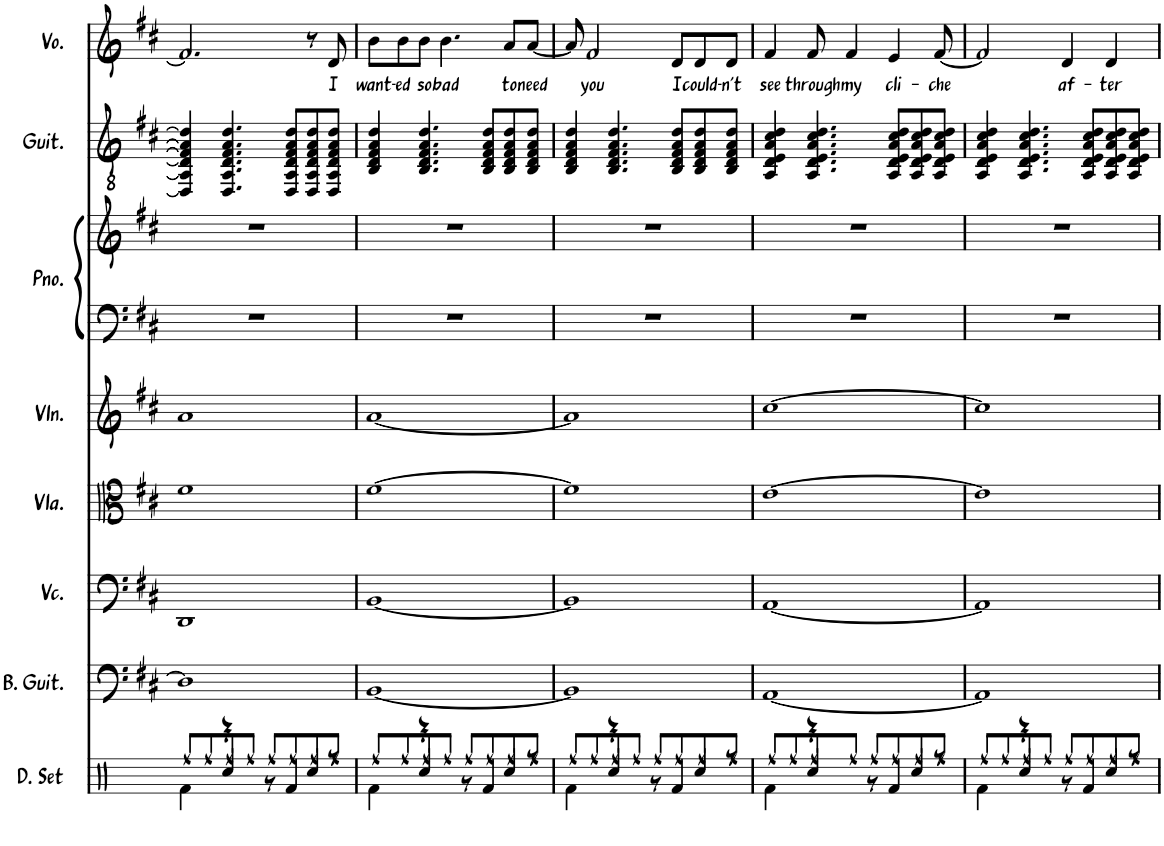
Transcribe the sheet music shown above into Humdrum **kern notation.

**kern	**kern	**kern	**kern	**kern	**kern	**kern	**kern	**kern	**text
*part8	*part7	*part6	*part5	*part4	*part3	*part3	*part2	*part1	*part1
*staff9	*staff8	*staff7	*staff6	*staff5	*staff4	*staff3	*staff2	*staff1	*staff1
*I"Drumset	*I"Bass Guitar	*I"Violoncello	*I"Viola	*I"Violin	*I"Piano	*	*I"Acoustic Guitar	*I"Voice	*
*I'D. Set	*I'B. Guit.	*I'Vc.	*I'Vla.	*I'Vln.	*I'Pno.	*	*I'Guit.	*I'Vo.	*
!!LO:PB:g=z
*clefX	*clefF4	*clefF4	*clefC3	*clefG2	*clefF4	*clefG2	*clefGv2	*clefG2	*
*	*Trd7c12	*	*	*	*	*	*	*	*
*k[]	*k[f#c#]	*k[f#c#]	*k[f#c#]	*k[f#c#]	*k[f#c#]	*k[f#c#]	*k[f#c#]	*k[f#c#]	*
*M4/4	*M4/4	*M4/4	*M4/4	*M4/4	*M4/4	*M4/4	*M4/4	*M4/4	*
=54	=54	=54	=54	=54	=54	=54	=54	=54	=54
*^	*	*	*	*	*	*	*	*	*
*	*^	*	*	*	*	*	*	*	*	*
8Rff/L	4Rf\	4ryy	1D]	1DD	1f#	1a	1r	1r	4DD/] 4AA/] 4D/] 4F#/] 4A/] 4d/]	2.f#/]	.
8Rff/	.	.	.	.	.	.	.	.	.	.	.
8Rff/	4r	4Rcc/	.	.	.	.	.	.	4.DD/ 4.AA/ 4.D/ 4.F#/ 4.A/ 4.d/	.	.
8Rff/J	.	.	.	.	.	.	.	.	.	.	.
8Rff/L	8r	4ryy	.	.	.	.	.	.	.	.	.
8Rff/	4Rf/	.	.	.	.	.	.	.	8DD/ 8AA/ 8D/ 8F#/ 8A/ 8d/L	.	.
8Rff/	.	4Rcc/	.	.	.	.	.	.	8DD/ 8AA/ 8D/ 8F#/ 8A/ 8d/	8r	.
!	!	!	!	!	!	!	!	!	!	!	!LO:LY:b
8Rff/J	8r	.	.	.	.	.	.	.	8DD/ 8AA/ 8D/ 8F#/ 8A/ 8d/J	8d/	I
=55	=55	=55	=55	=55	=55	=55	=55	=55	=55	=55	=55
!	!	!	!	!	!	!	!	!	!	!	!LO:LY:b
8Rff/L	4Rf\	4ryy	[1BB	[1BB	[1f#	[1a	1r	1r	4BB/ 4D/ 4F#/ 4A/ 4d/	8b\L	want-
!	!	!	!	!	!	!	!	!	!	!	!LO:LY:b
8Rff/	.	.	.	.	.	.	.	.	.	8b\	-ed
!	!	!	!	!	!	!	!	!	!	!	!LO:LY:b
8Rff/	4r	4Rcc/	.	.	.	.	.	.	4.BB/ 4.D/ 4.F#/ 4.A/ 4.d/	8b\J	so
!	!	!	!	!	!	!	!	!	!	!	!LO:LY:b
8Rff/J	.	.	.	.	.	.	.	.	.	4.b\	bad
8Rff/L	8r	4ryy	.	.	.	.	.	.	.	.	.
8Rff/	4Rf/	.	.	.	.	.	.	.	8BB/ 8D/ 8F#/ 8A/ 8d/L	.	.
!	!	!	!	!	!	!	!	!	!	!	!LO:LY:b
8Rff/	.	4Rcc/	.	.	.	.	.	.	8BB/ 8D/ 8F#/ 8A/ 8d/	8a/L	to
!	!	!	!	!	!	!	!	!	!	!	!LO:LY:b
8Rff/J	8r	.	.	.	.	.	.	.	8BB/ 8D/ 8F#/ 8A/ 8d/J	[8a/J	need
=56	=56	=56	=56	=56	=56	=56	=56	=56	=56	=56	=56
8Rff/L	4Rf\	4ryy	1BB]	1BB]	1f#]	1a]	1r	1r	4BB/ 4D/ 4F#/ 4A/ 4d/	8a/]	.
!	!	!	!	!	!	!	!	!	!	!	!LO:LY:b
8Rff/	.	.	.	.	.	.	.	.	.	2f#/	you
8Rff/	4r	4Rcc/	.	.	.	.	.	.	4.BB/ 4.D/ 4.F#/ 4.A/ 4.d/	.	.
8Rff/J	.	.	.	.	.	.	.	.	.	.	.
8Rff/L	8r	4ryy	.	.	.	.	.	.	.	.	.
!	!	!	!	!	!	!	!	!	!	!	!LO:LY:b
8Rff/	4Rf/	.	.	.	.	.	.	.	8BB/ 8D/ 8F#/ 8A/ 8d/L	8d/L	I
!	!	!	!	!	!	!	!	!	!	!	!LO:LY:b
8Rff/	.	4Rcc/	.	.	.	.	.	.	8BB/ 8D/ 8F#/ 8A/ 8d/	8d/	could-
!	!	!	!	!	!	!	!	!	!	!	!LO:LY:b
8Rff/J	8r	.	.	.	.	.	.	.	8BB/ 8D/ 8F#/ 8A/ 8d/J	8d/J	-n't
=57	=57	=57	=57	=57	=57	=57	=57	=57	=57	=57	=57
!	!	!	!	!	!	!	!	!	!	!	!LO:LY:b
8Rff/L	4Rf\	4ryy	[1AA	[1AA	[1e	[1cc#	1r	1r	4AA/ 4D/ 4E/ 4A/ 4c#/ 4d/	4f#/	see
8Rff/	.	.	.	.	.	.	.	.	.	.	.
!	!	!	!	!	!	!	!	!	!	!	!LO:LY:b
8Rff/	4r	4Rcc/	.	.	.	.	.	.	4.AA/ 4.D/ 4.E/ 4.A/ 4.c#/ 4.d/	8f#/	through
!	!	!	!	!	!	!	!	!	!	!	!LO:LY:b
8Rff/J	.	.	.	.	.	.	.	.	.	4f#/	my
8Rff/L	8r	4ryy	.	.	.	.	.	.	.	.	.
!	!	!	!	!	!	!	!	!	!	!	!LO:LY:b
8Rff/	4Rf/	.	.	.	.	.	.	.	8AA/ 8D/ 8E/ 8A/ 8c#/ 8d/L	4e/	cli-
8Rff/	.	4Rcc/	.	.	.	.	.	.	8AA/ 8D/ 8E/ 8A/ 8c#/ 8d/	.	.
!	!	!	!	!	!	!	!	!	!	!	!LO:LY:b
8Rff/J	8r	.	.	.	.	.	.	.	8AA/ 8D/ 8E/ 8A/ 8c#/ 8d/J	[8f#/	-che
=58	=58	=58	=58	=58	=58	=58	=58	=58	=58	=58	=58
8Rff/L	4Rf\	4ryy	1AA]	1AA]	1e]	1cc#]	1r	1r	4AA/ 4D/ 4E/ 4A/ 4c#/ 4d/	2f#/]	.
8Rff/	.	.	.	.	.	.	.	.	.	.	.
8Rff/	4r	4Rcc/	.	.	.	.	.	.	4.AA/ 4.D/ 4.E/ 4.A/ 4.c#/ 4.d/	.	.
8Rff/J	.	.	.	.	.	.	.	.	.	.	.
!	!	!	!	!	!	!	!	!	!	!	!LO:LY:b
8Rff/L	8r	4ryy	.	.	.	.	.	.	.	4d/	af-
8Rff/	4Rf/	.	.	.	.	.	.	.	8AA/ 8D/ 8E/ 8A/ 8c#/ 8d/L	.	.
!	!	!	!	!	!	!	!	!	!	!	!LO:LY:b
8Rff/	.	4Rcc/	.	.	.	.	.	.	8AA/ 8D/ 8E/ 8A/ 8c#/ 8d/	4d/	-ter
8Rff/J	8r	.	.	.	.	.	.	.	8AA/ 8D/ 8E/ 8A/ 8c#/ 8d/J	.	.
*v	*v	*v	*	*	*	*	*	*	*	*	*
=	=	=	=	=	=	=	=	=	=
*-	*-	*-	*-	*-	*-	*-	*-	*-	*-
